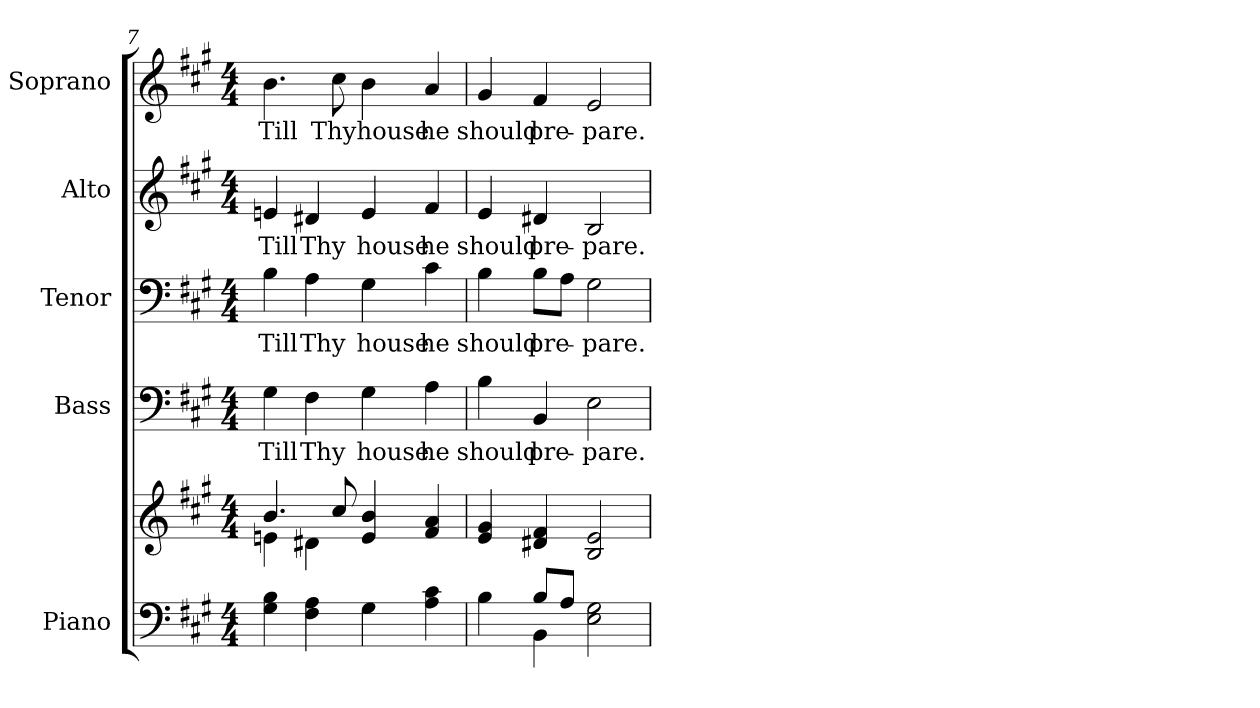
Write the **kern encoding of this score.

**kern	**kern	**kern	**text	**kern	**text	**kern	**text	**kern	**text
*part5	*part5	*part4	*part4	*part3	*part3	*part2	*part2	*part1	*part1
*staff6	*staff5	*staff4	*staff4	*staff3	*staff3	*staff2	*staff2	*staff1	*staff1
*I"Piano	*	*I"Bass	*	*I"Tenor	*	*I"Alto	*	*I"Soprano	*
*I'Pno.	*	*I'B.	*	*I'T.	*	*I'A.	*	*I'S.	*
!!LO:PB:g=z
*clefF4	*clefG2	*clefF4	*	*clefF4	*	*clefG2	*	*clefG2	*
*k[f#c#g#]	*k[f#c#g#]	*k[f#c#g#]	*	*k[f#c#g#]	*	*k[f#c#g#]	*	*k[f#c#g#]	*
*A:	*A:	*A:	*	*A:	*	*A:	*	*A:	*
*M4/4	*M4/4	*M4/4	*	*M4/4	*	*M4/4	*	*M4/4	*
=7	=7	=7	=7	=7	=7	=7	=7	=7	=7
*	*^	*	*	*	*	*	*	*	*
!	!	!	!	!LO:LY:b:color=#000000	!	!	!	!	!	!
!	!	!	!	!	!	!LO:LY:b:color=#000000	!	!	!	!
!	!	!	!	!	!	!	!	!LO:LY:b:color=#000000	!	!
!	!	!	!	!	!	!	!	!	!	!LO:LY:b:color=#000000
4G#i\ 4Bi	4.bi/	4eni\	4G#i\	Till	4Bi\	Till	4eni/	Till	4.bi\	Till
!	!	!	!	!LO:LY:b:color=#000000	!	!	!	!	!	!
!	!	!	!	!	!	!LO:LY:b:color=#000000	!	!	!	!
!	!	!	!	!	!	!	!	!LO:LY:b:color=#000000	!	!
4F#i\ 4Ai	.	4d#Xi\	4F#i\	Thy	4Ai\	Thy	4d#Xi/	Thy	.	.
!	!	!	!	!	!	!	!	!	!	!LO:LY:b:color=#000000
.	8cc#i/	.	.	.	.	.	.	.	8cc#i\	Thy
!	!	!	!	!LO:LY:b:color=#000000	!	!	!	!	!	!
!	!	!	!	!	!	!LO:LY:b:color=#000000	!	!	!	!
!	!	!	!	!	!	!	!	!LO:LY:b:color=#000000	!	!
!	!	!	!	!	!	!	!	!	!	!LO:LY:b:color=#000000
4G#i\	4ei/ 4bi	2ryy	4G#i\	house	4G#i\	house	4ei/	house	4bi\	house
!	!	!	!	!LO:LY:b:color=#000000	!	!	!	!	!	!
!	!	!	!	!	!	!LO:LY:b:color=#000000	!	!	!	!
!	!	!	!	!	!	!	!	!LO:LY:b:color=#000000	!	!
!	!	!	!	!	!	!	!	!	!	!LO:LY:b:color=#000000
4Ai\ 4c#i	4f#i/ 4ai	.	4Ai\	he	4c#i\	he	4f#i/	he	4ai/	he
*	*v	*v	*	*	*	*	*	*	*	*
=8	=8	=8	=8	=8	=8	=8	=8	=8	=8
*^	*	*	*	*	*	*	*	*	*
!	!	!	!	!LO:LY:b:color=#000000	!	!	!	!	!	!
!	!	!	!	!	!	!LO:LY:b:color=#000000	!	!	!	!
!	!	!	!	!	!	!	!	!LO:LY:b:color=#000000	!	!
!	!	!	!	!	!	!	!	!	!	!LO:LY:b:color=#000000
4Bi\	4ryy	4ei/ 4g#i	4Bi\	should	4Bi\	should	4ei/	should	4g#i/	should
!	!	!	!	!LO:LY:b:color=#000000	!	!	!	!	!	!
!	!	!	!	!	!	!LO:LY:b:color=#000000	!	!	!	!
!	!	!	!	!	!	!	!	!LO:LY:b:color=#000000	!	!
!	!	!	!	!	!	!	!	!	!	!LO:LY:b:color=#000000
8Bi/L	4BBi\	4d#Xi/ 4f#i	4BBi/	pre-	8Bi\L	pre-	4d#Xi/	pre-	4f#i/	pre-
8Ai/J	.	.	.	.	8Ai\J	.	.	.	.	.
!	!	!	!	!LO:LY:b:color=#000000	!	!	!	!	!	!
!	!	!	!	!	!	!LO:LY:b:color=#000000	!	!	!	!
!	!	!	!	!	!	!	!	!LO:LY:b:color=#000000	!	!
!	!	!	!	!	!	!	!	!	!	!LO:LY:b:color=#000000
2Ei\ 2G#i	2ryy	2Bi/ 2ei	2Ei\	-pare.	2G#i\	-pare.	2Bi/	-pare.	2ei/	-pare.
*v	*v	*	*	*	*	*	*	*	*	*
=	=	=	=	=	=	=	=	=	=
*-	*-	*-	*-	*-	*-	*-	*-	*-	*-
